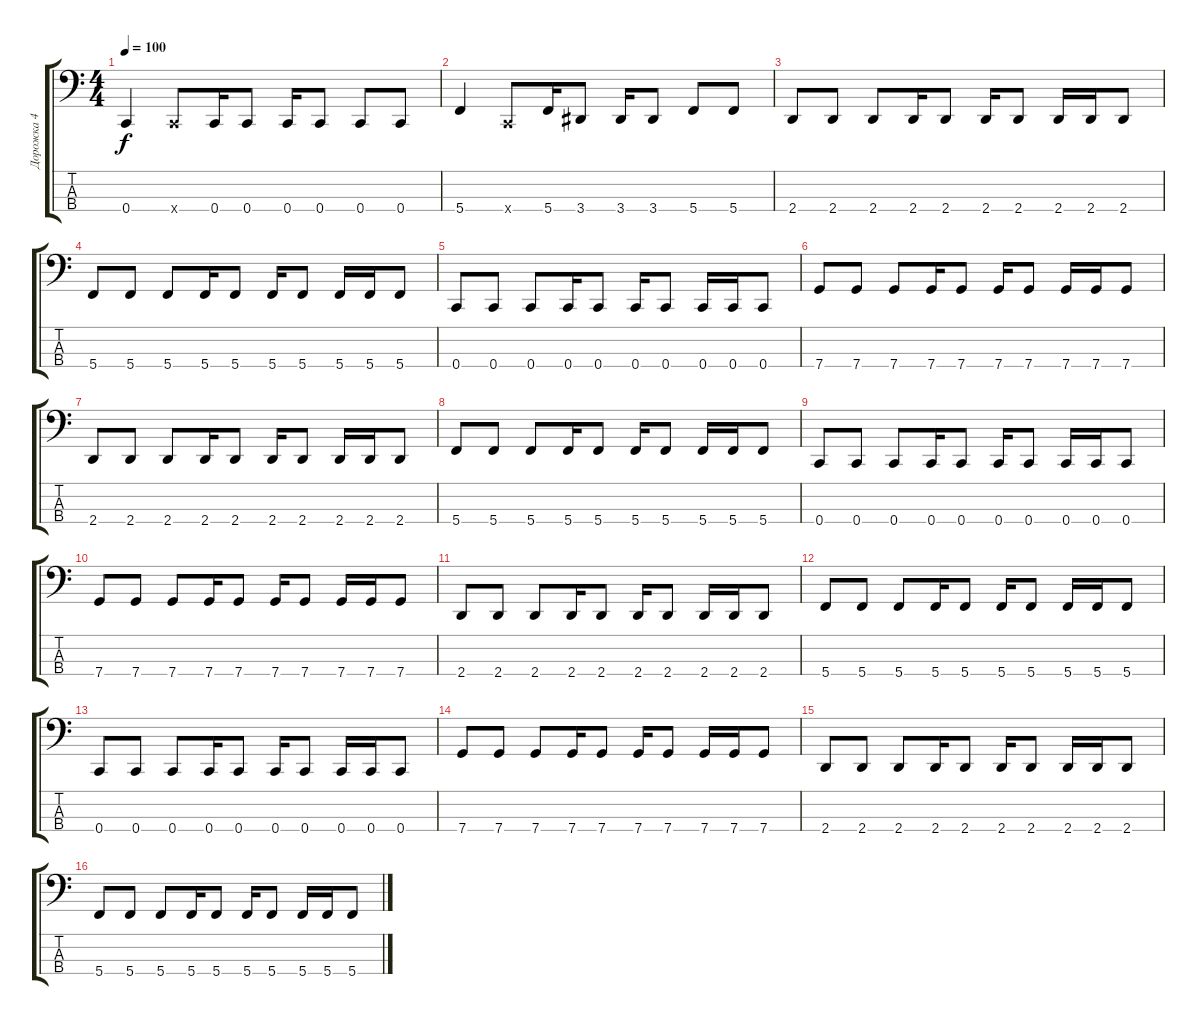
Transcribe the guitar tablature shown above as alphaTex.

\track ("Дорожка 4" "Дорожка 4") {instrument slapbass2}
\staff {score tabs}
\tuning (G2 D2 G1 C1) {hide}
\ts (4 4)
\tempo 100
\clef f4
\ks c
0.4.4{dy f} 0.4{x}.8 0.4.16 0.4.8 0.4.16 0.4.8 0.4.8 0.4.8 |
5.4.4 0.4{x}.8 5.4.16 3.4.8 3.4.16 3.4.8 5.4.8 5.4.8 |
2.4.8 2.4.8 2.4.8 2.4.16 2.4.8 2.4.16 2.4.8 2.4.16 2.4.16 2.4.8 |
5.4.8 5.4.8 5.4.8 5.4.16 5.4.8 5.4.16 5.4.8 5.4.16 5.4.16 5.4.8 |
0.4.8 0.4.8 0.4.8 0.4.16 0.4.8 0.4.16 0.4.8 0.4.16 0.4.16 0.4.8 |
7.4.8 7.4.8 7.4.8 7.4.16 7.4.8 7.4.16 7.4.8 7.4.16 7.4.16 7.4.8 |
2.4.8 2.4.8 2.4.8 2.4.16 2.4.8 2.4.16 2.4.8 2.4.16 2.4.16 2.4.8 |
5.4.8 5.4.8 5.4.8 5.4.16 5.4.8 5.4.16 5.4.8 5.4.16 5.4.16 5.4.8 |
0.4.8 0.4.8 0.4.8 0.4.16 0.4.8 0.4.16 0.4.8 0.4.16 0.4.16 0.4.8 |
7.4.8 7.4.8 7.4.8 7.4.16 7.4.8 7.4.16 7.4.8 7.4.16 7.4.16 7.4.8 |
2.4.8 2.4.8 2.4.8 2.4.16 2.4.8 2.4.16 2.4.8 2.4.16 2.4.16 2.4.8 |
5.4.8 5.4.8 5.4.8 5.4.16 5.4.8 5.4.16 5.4.8 5.4.16 5.4.16 5.4.8 |
0.4.8 0.4.8 0.4.8 0.4.16 0.4.8 0.4.16 0.4.8 0.4.16 0.4.16 0.4.8 |
7.4.8 7.4.8 7.4.8 7.4.16 7.4.8 7.4.16 7.4.8 7.4.16 7.4.16 7.4.8 |
2.4.8 2.4.8 2.4.8 2.4.16 2.4.8 2.4.16 2.4.8 2.4.16 2.4.16 2.4.8 |
5.4.8 5.4.8 5.4.8 5.4.16 5.4.8 5.4.16 5.4.8 5.4.16 5.4.16 5.4.8
